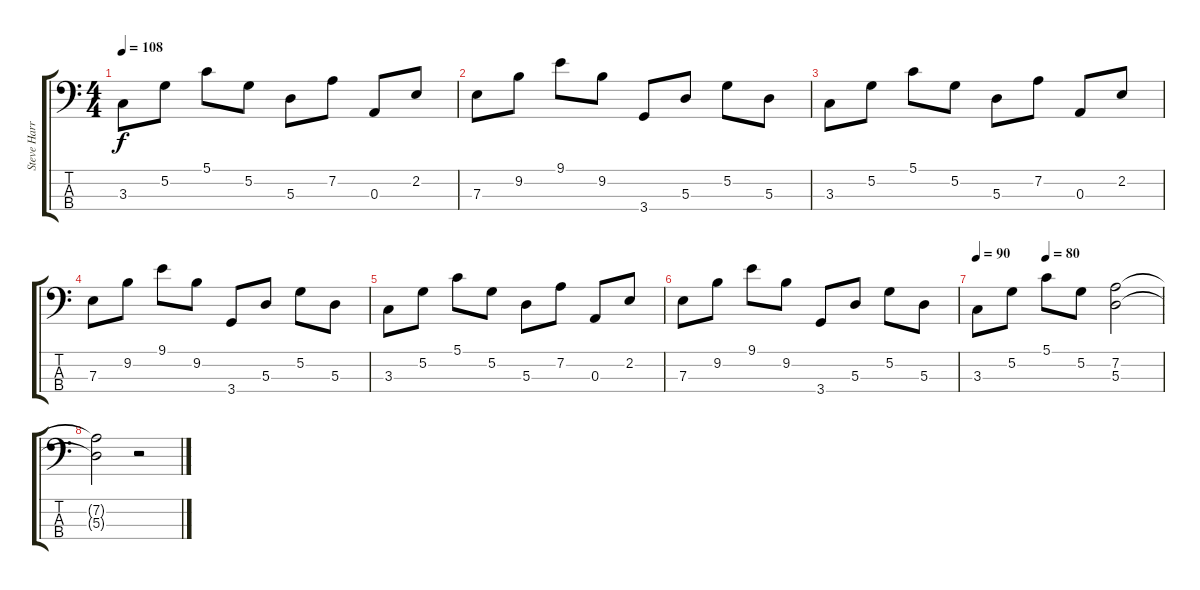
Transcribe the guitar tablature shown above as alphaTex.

\track ("Steve Harris" "Steve Harr") {instrument electricbassfinger}
\staff {score tabs}
\tuning (G2 D2 A1 E1) {hide}
\ts (4 4)
\tempo 108
\clef f4
\ks c
3.3.8{dy f} 5.2.8 5.1.8 5.2.8 5.3.8 7.2.8 0.3.8 2.2.8 |
7.3.8 9.2.8 9.1.8 9.2.8 3.4.8 5.3.8 5.2.8 5.3.8 |
3.3.8 5.2.8 5.1.8 5.2.8 5.3.8 7.2.8 0.3.8 2.2.8 |
7.3.8 9.2.8 9.1.8 9.2.8 3.4.8 5.3.8 5.2.8 5.3.8 |
3.3.8 5.2.8 5.1.8 5.2.8 5.3.8 7.2.8 0.3.8 2.2.8 |
7.3.8 9.2.8 9.1.8 9.2.8 3.4.8 5.3.8 5.2.8 5.3.8 |
\tempo 90
\tempo (80 0.375)
3.3.8 5.2.8 5.1.8 5.2.8 (7.2 5.3).2 |
(7.2{t} 5.3{t}).2 r.2
